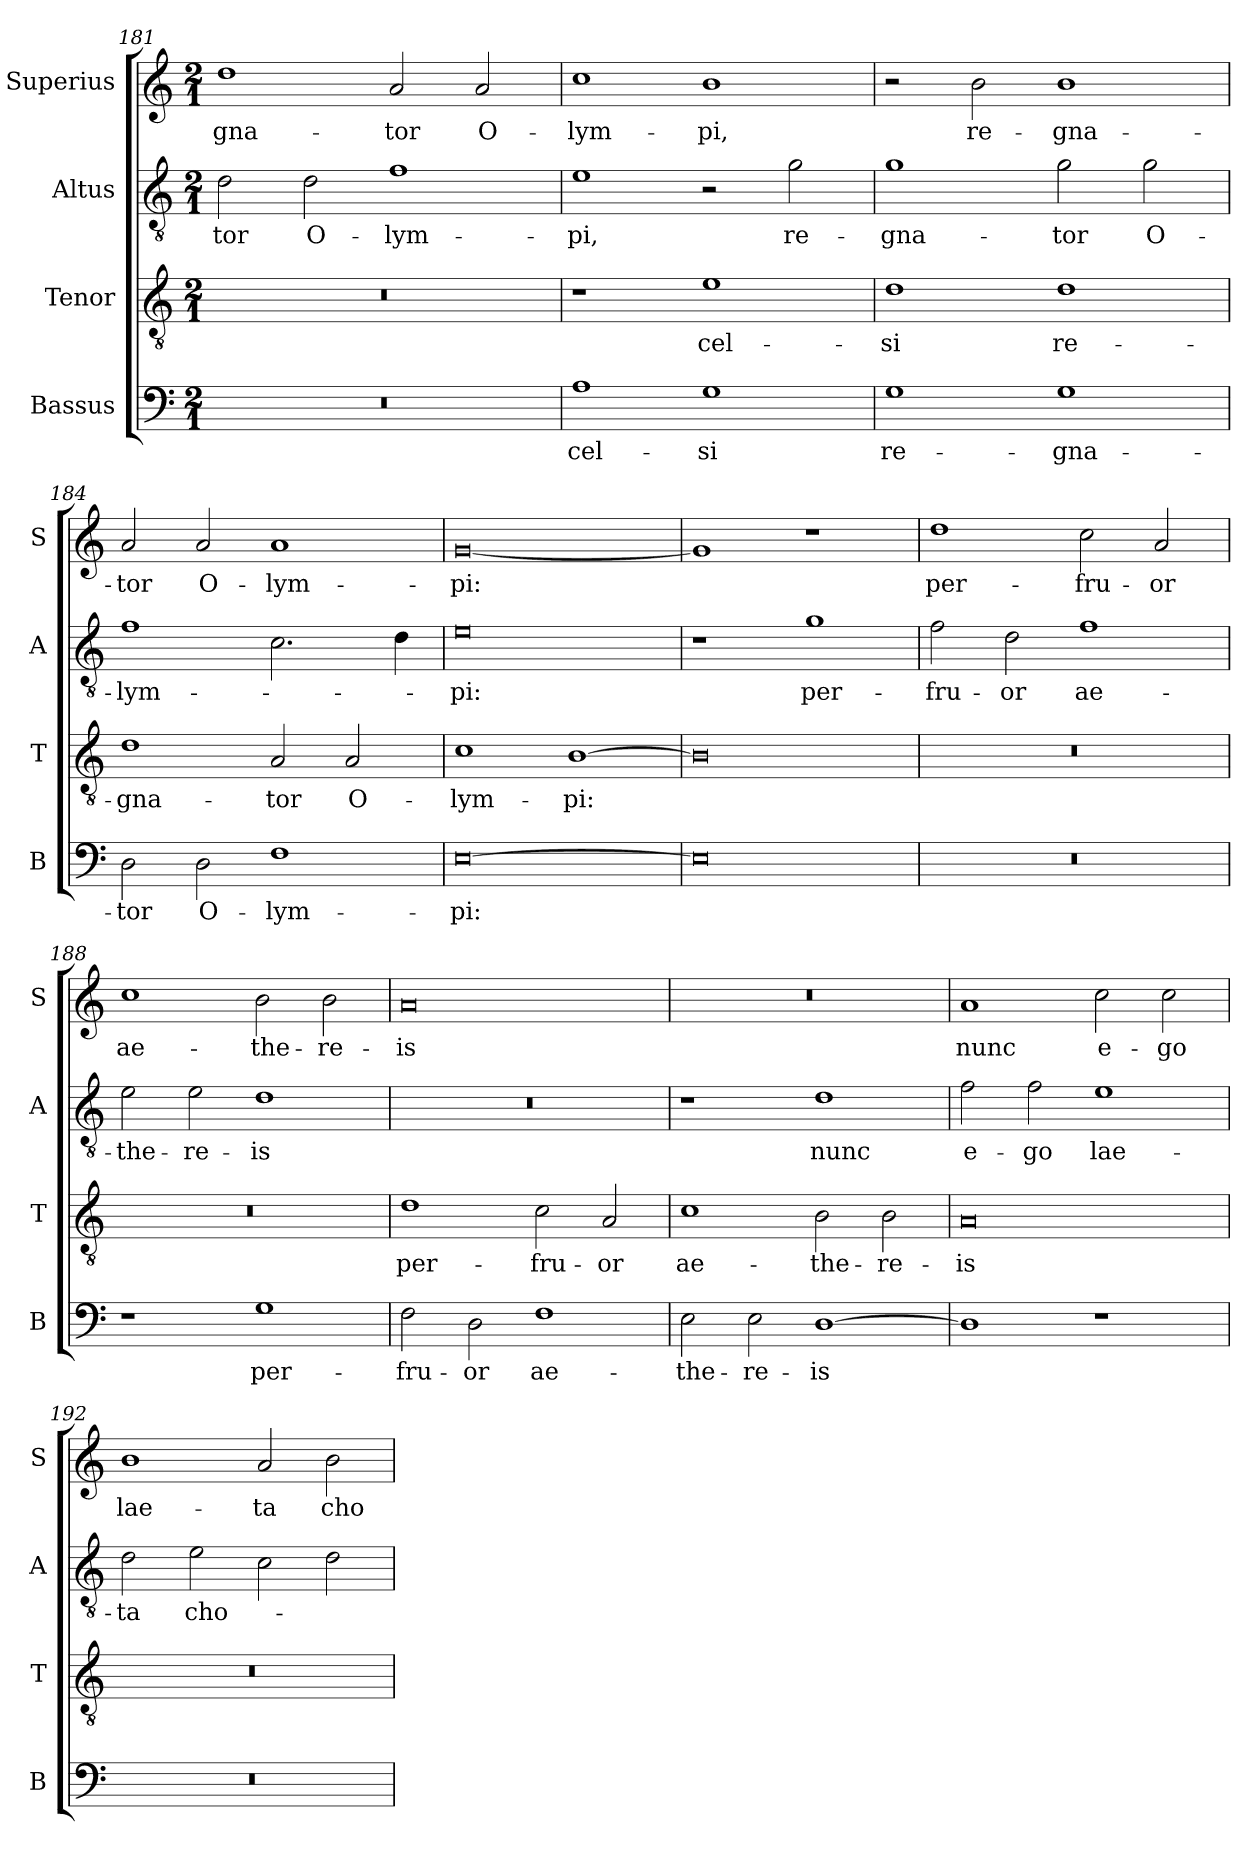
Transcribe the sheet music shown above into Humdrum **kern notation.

**kern	**text	**kern	**text	**kern	**text	**kern	**text
*part4	*part4	*part3	*part3	*part2	*part2	*part1	*part1
*staff4	*staff4	*staff3	*staff3	*staff2	*staff2	*staff1	*staff1
*I"Bassus	*	*I"Tenor	*	*I"Altus	*	*I"Superius	*
*I'B	*	*I'T	*	*I'A	*	*I'S	*
*clefF4	*	*clefGv2	*	*clefGv2	*	*clefG2	*
*k[]	*	*k[]	*	*k[]	*	*k[]	*
*M2/1	*	*M2/1	*	*M2/1	*	*M2/1	*
=181	=181	=181	=181	=181	=181	=181	=181
0r	.	0r	.	2d	-tor	1dd	-gna-
.	.	.	.	2d	O-	.	.
.	.	.	.	1f	-lym-	2a	-tor
.	.	.	.	.	.	2a	O-
=182	=182	=182	=182	=182	=182	=182	=182
1A	cel-	1r	.	1e	-pi,	1cc	-lym-
1G	-si	1e	cel-	2r	.	1b	-pi,
.	.	.	.	2g	re-	.	.
=183	=183	=183	=183	=183	=183	=183	=183
1G	re-	1d	-si	1g	-gna-	2r	.
.	.	.	.	.	.	2b	re-
1G	-gna-	1d	re-	2g	-tor	1b	-gna-
.	.	.	.	2g	O-	.	.
=184	=184	=184	=184	=184	=184	=184	=184
2D	-tor	1d	-gna-	1f	-lym-	2a	-tor
2D	O-	.	.	.	.	2a	O-
1F	-lym-	2A	-tor	2.c	.	1a	-lym-
.	.	2A	O-	.	.	.	.
.	.	.	.	4d	.	.	.
=185	=185	=185	=185	=185	=185	=185	=185
[0E	-pi:	1c	-lym-	0e	-pi:	[0g	-pi:
.	.	[1B	-pi:	.	.	.	.
=186	=186	=186	=186	=186	=186	=186	=186
0E]	.	0B]	.	1r	.	1g]	.
.	.	.	.	1g	per-	1r	.
=187	=187	=187	=187	=187	=187	=187	=187
0r	.	0r	.	2f	-fru-	1dd	per-
.	.	.	.	2d	-or	.	.
.	.	.	.	1f	ae-	2cc	-fru-
.	.	.	.	.	.	2a	-or
=188	=188	=188	=188	=188	=188	=188	=188
1r	.	0r	.	2e	-the-	1cc	ae-
.	.	.	.	2e	-re-	.	.
1G	per-	.	.	1d	-is	2b	-the-
.	.	.	.	.	.	2b	-re-
=189	=189	=189	=189	=189	=189	=189	=189
2F	-fru-	1d	per-	0r	.	0a	-is
2D	-or	.	.	.	.	.	.
1F	ae-	2c	-fru-	.	.	.	.
.	.	2A	-or	.	.	.	.
=190	=190	=190	=190	=190	=190	=190	=190
2E	-the-	1c	ae-	1r	.	0r	.
2E	-re-	.	.	.	.	.	.
[1D	-is	2B	-the-	1d	nunc	.	.
.	.	2B	-re-	.	.	.	.
=191	=191	=191	=191	=191	=191	=191	=191
1D]	.	0A	-is	2f	e-	1a	nunc
.	.	.	.	2f	-go	.	.
1r	.	.	.	1e	lae-	2cc	e-
.	.	.	.	.	.	2cc	-go
=192	=192	=192	=192	=192	=192	=192	=192
0r	.	0r	.	2d	-ta	1b	lae-
.	.	.	.	2e	cho-	.	.
.	.	.	.	2c	.	2a	-ta
.	.	.	.	2d	.	2b	cho-
=	=	=	=	=	=	=	=
*-	*-	*-	*-	*-	*-	*-	*-
